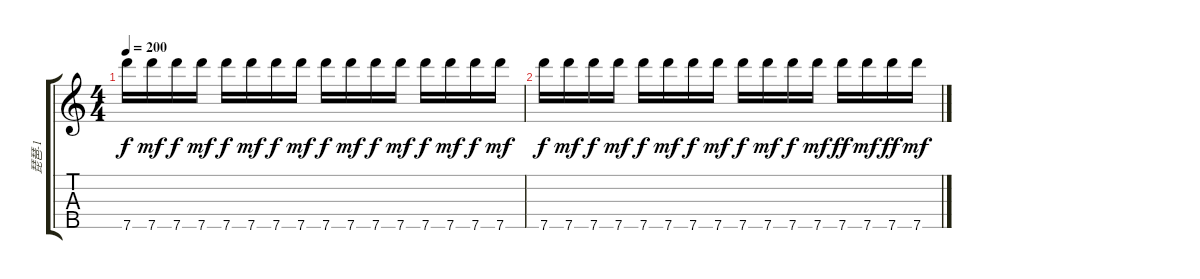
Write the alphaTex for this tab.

\track ("琵琶-1" "琵琶-1") {instrument banjo}
\staff {score tabs}
\tuning (D4 B3 G3 D3 G4) {hide}
\displaytranspose 12
\ts (4 4)
\tempo 200
\clef g2
\ks c
7.5.16{dy f} 7.5.16{dy mf} 7.5.16{dy f} 7.5.16{dy mf} 7.5.16{dy f} 7.5.16{dy mf} 7.5.16{dy f} 7.5.16{dy mf} 7.5.16{dy f} 7.5.16{dy mf} 7.5.16{dy f} 7.5.16{dy mf} 7.5.16{dy f} 7.5.16{dy mf} 7.5.16{dy f} 7.5.16{dy mf} |
7.5.16{dy f} 7.5.16{dy mf} 7.5.16{dy f} 7.5.16{dy mf} 7.5.16{dy f} 7.5.16{dy mf} 7.5.16{dy f} 7.5.16{dy mf} 7.5.16{dy f} 7.5.16{dy mf} 7.5.16{dy f} 7.5.16{dy mf} 7.5.16{dy ff} 7.5.16{dy mf} 7.5.16{dy ff} 7.5.16{dy mf}
